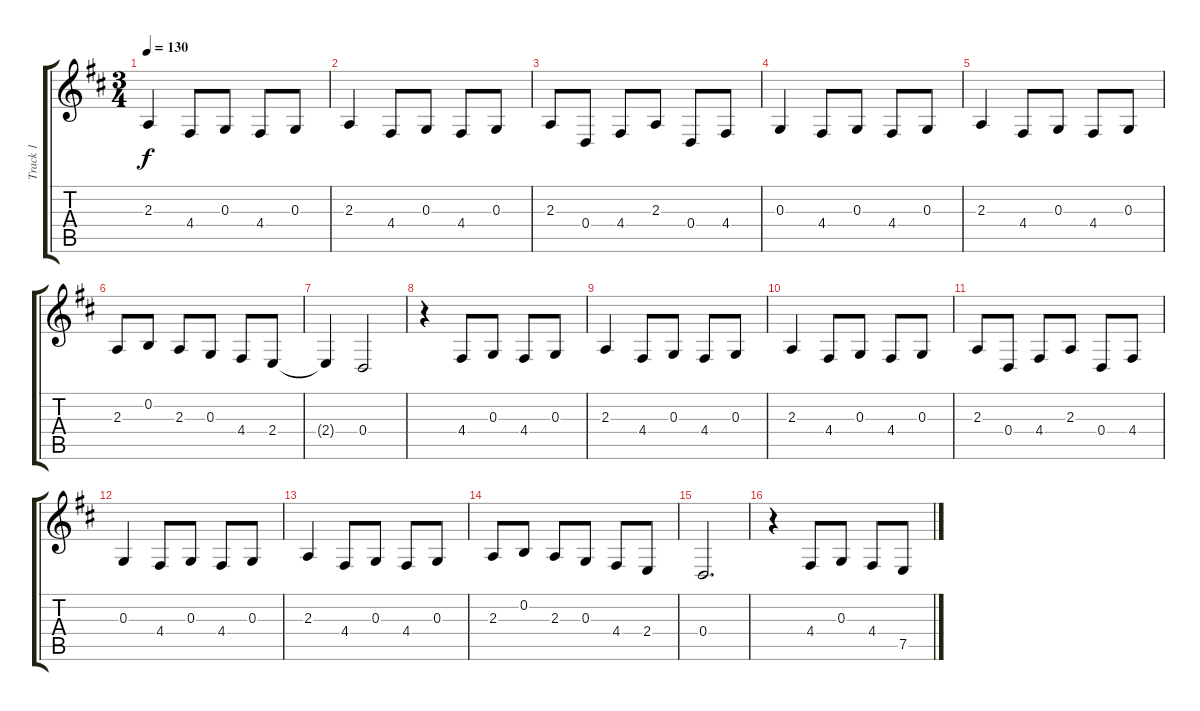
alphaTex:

\track ("Track 1" "Track 1") {instrument acousticgrandpiano}
\staff {score tabs}
\tuning (E4 B3 G3 D3 A2 E2) {hide}
\ts (3 4)
\tempo 130
\clef g2
\ks d
2.3.4{dy f} 4.4.8 0.3.8 4.4.8 0.3.8 |
2.3.4 4.4.8 0.3.8 4.4.8 0.3.8 |
2.3.8 0.4.8 4.4.8 2.3.8 0.4.8 4.4.8 |
0.3.4 4.4.8 0.3.8 4.4.8 0.3.8 |
2.3.4 4.4.8 0.3.8 4.4.8 0.3.8 |
2.3.8 0.2.8 2.3.8 0.3.8 4.4.8 2.4.8 |
2.4{t}.4 0.4.2 |
r.4 4.4.8 0.3.8 4.4.8 0.3.8 |
2.3.4 4.4.8 0.3.8 4.4.8 0.3.8 |
2.3.4 4.4.8 0.3.8 4.4.8 0.3.8 |
2.3.8 0.4.8 4.4.8 2.3.8 0.4.8 4.4.8 |
0.3.4 4.4.8 0.3.8 4.4.8 0.3.8 |
2.3.4 4.4.8 0.3.8 4.4.8 0.3.8 |
2.3.8 0.2.8 2.3.8 0.3.8 4.4.8 2.4.8 |
0.4.2{d} |
r.4 4.4.8 0.3.8 4.4.8 7.5.8
